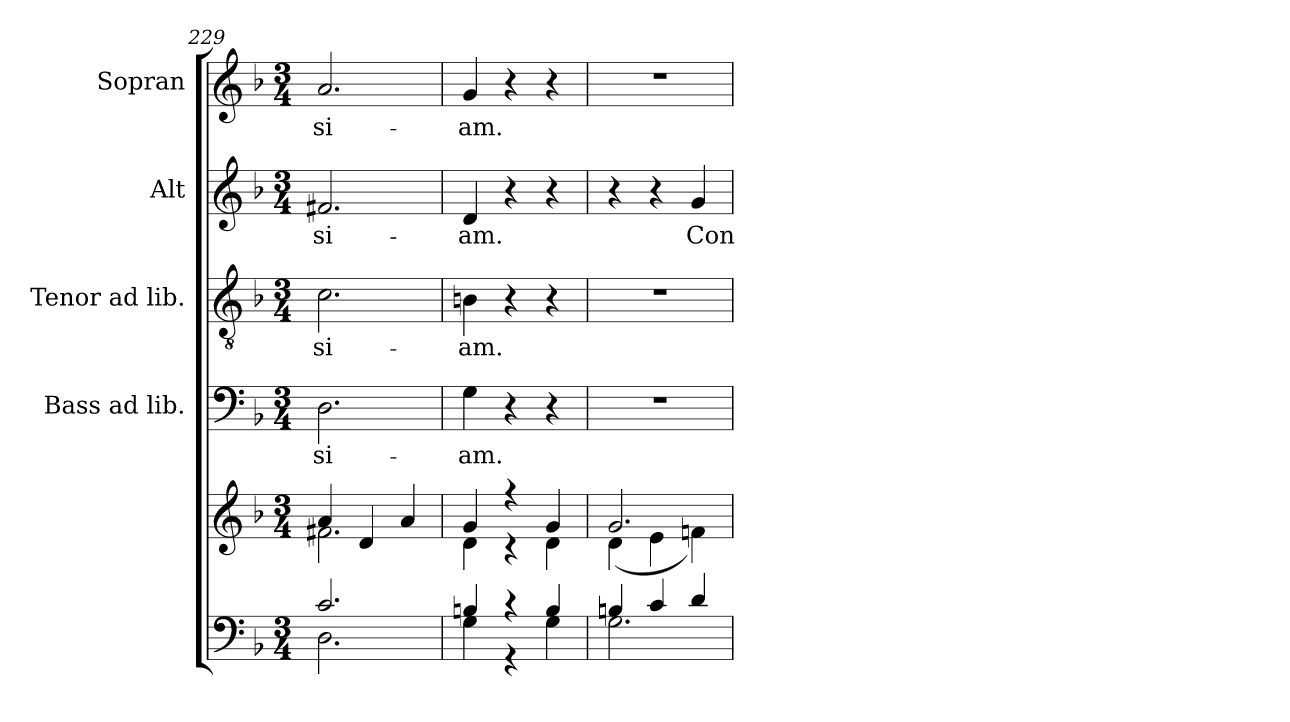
**kern	**kern	**kern	**text	**kern	**text	**kern	**text	**kern	**text
*part5	*part5	*part4	*part4	*part3	*part3	*part2	*part2	*part1	*part1
*staff6	*staff5	*staff4	*staff4	*staff3	*staff3	*staff2	*staff2	*staff1	*staff1
*	*	*I"Bass ad lib.	*	*I"Tenor ad lib.	*	*I"Alt	*	*I"Sopran	*
*	*	*I'B.	*	*I'T.	*	*I'A.	*	*I'S.	*
!!LO:PB:g=z
*clefF4	*clefG2	*clefF4	*	*clefGv2	*	*clefG2	*	*clefG2	*
*k[b-]	*k[b-]	*k[b-]	*	*k[b-]	*	*k[b-]	*	*k[b-]	*
*F:	*F:	*F:	*	*F:	*	*F:	*	*F:	*
*M3/4	*M3/4	*M3/4	*	*M3/4	*	*M3/4	*	*M3/4	*
=229	=229	=229	=229	=229	=229	=229	=229	=229	=229
*^	*^	*	*	*	*	*	*	*	*
!	!	!	!	!	!LO:LY:b	!	!LO:LY:b	!	!LO:LY:b	!	!LO:LY:b
2.c/	2.D\	4a/	2.f#X\	2.D\	-si-	2.c\	-si-	2.f#X/	-si-	2.a/	-si-
.	.	4d/	.	.	.	.	.	.	.	.	.
.	.	4a/	.	.	.	.	.	.	.	.	.
=230	=230	=230	=230	=230	=230	=230	=230	=230	=230	=230	=230
!	!	!	!	!	!LO:LY:b	!	!LO:LY:b	!	!LO:LY:b	!	!LO:LY:b
4Bn/	4G\	4g/	4d\	4G\	-am.	4Bn\	-am.	4d/	-am.	4g/	-am.
4r	4r	4r	4r	4r	.	4r	.	4r	.	4r	.
4B/	4G\	4g/	4d\	4r	.	4r	.	4r	.	4r	.
=231	=231	=231	=231	=231	=231	=231	=231	=231	=231	=231	=231
4Bn/	2.G\	2.g/	(<4d\	2.r	.	2.r	.	4r	.	2.r	.
4c/	.	.	4e\	.	.	.	.	4r	.	.	.
!	!	!	!	!	!	!	!	!	!LO:LY:b	!	!
4d/	.	.	4fn\)	.	.	.	.	4g/	Con-	.	.
*v	*v	*	*	*	*	*	*	*	*	*	*
*	*v	*v	*	*	*	*	*	*	*	*
=	=	=	=	=	=	=	=	=	=
*-	*-	*-	*-	*-	*-	*-	*-	*-	*-
